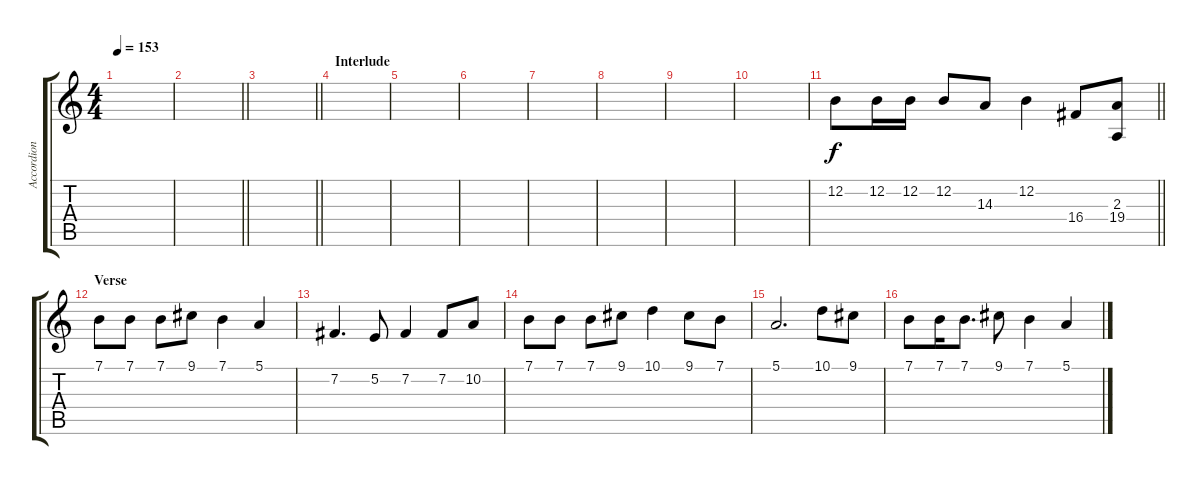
\track ("Accordion Matt Hensley" "Accordion ") {instrument accordion}
\staff {score tabs}
\tuning (E4 B3 G3 D3 A2 E2) {hide}
\ts (4 4)
\tempo 153
\clef g2
\ks c
|
\barLineRight lightlight
|
\barLineRight lightlight
|
\section ("" "Interlude")
|
|
|
|
|
|
|
\barLineRight lightlight
12.2.8 12.2.16 12.2.16 12.2.8 14.3.8 12.2.4 16.4.8 (2.3 19.4).8 |
\section ("" "Verse")
7.1.8 7.1.8 7.1.8 9.1.8 7.1.4 5.1.4 |
7.2.4{d} 5.2.8 7.2.4 7.2.8 10.2.8 |
7.1.8 7.1.8 7.1.8 9.1.8 10.1.4 9.1.8 7.1.8 |
5.1.2{d} 10.1.8 9.1.8 |
7.1.8 7.1.16 7.1.8{d} 9.1.8 7.1.4 5.1.4
